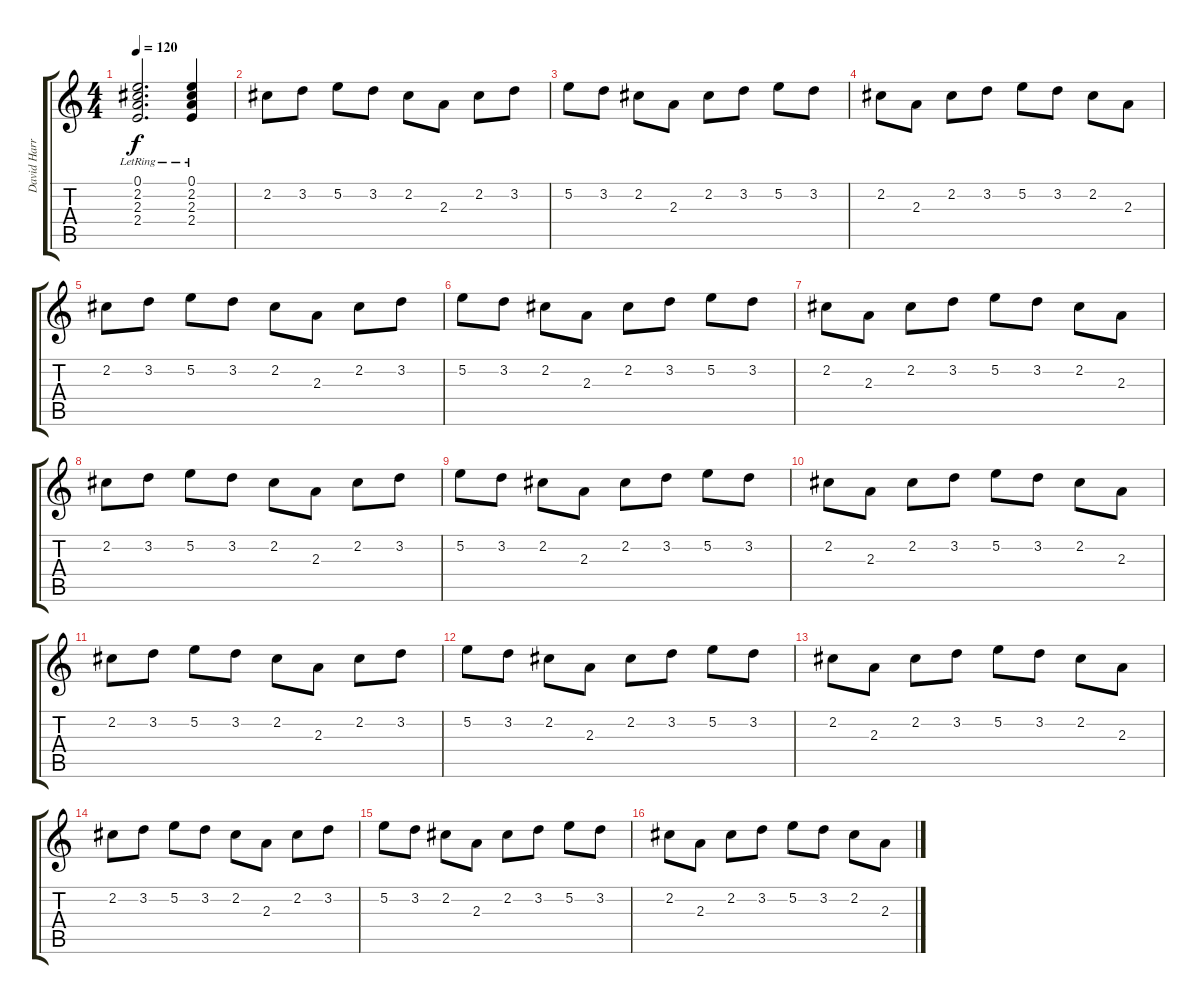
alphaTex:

\track ("David Harris" "David Harr") {instrument overdrivenguitar}
\staff {score tabs}
\tuning (E4 B3 G3 D3 A2 E2) {hide}
\ts (4 4)
\tempo 120
\clef g2
\ks c
(0.1{lr} 2.2{lr} 2.3{lr} 2.4{lr}).2{d dy f} (0.1{lr} 2.2{lr} 2.3{lr} 2.4{lr}).4 |
2.2.8 3.2.8 5.2.8 3.2.8 2.2.8 2.3.8 2.2.8 3.2.8 |
5.2.8 3.2.8 2.2.8 2.3.8 2.2.8 3.2.8 5.2.8 3.2.8 |
2.2.8 2.3.8 2.2.8 3.2.8 5.2.8 3.2.8 2.2.8 2.3.8 |
2.2.8 3.2.8 5.2.8 3.2.8 2.2.8 2.3.8 2.2.8 3.2.8 |
5.2.8 3.2.8 2.2.8 2.3.8 2.2.8 3.2.8 5.2.8 3.2.8 |
2.2.8 2.3.8 2.2.8 3.2.8 5.2.8 3.2.8 2.2.8 2.3.8 |
2.2.8 3.2.8 5.2.8 3.2.8 2.2.8 2.3.8 2.2.8 3.2.8 |
5.2.8 3.2.8 2.2.8 2.3.8 2.2.8 3.2.8 5.2.8 3.2.8 |
2.2.8 2.3.8 2.2.8 3.2.8 5.2.8 3.2.8 2.2.8 2.3.8 |
2.2.8 3.2.8 5.2.8 3.2.8 2.2.8 2.3.8 2.2.8 3.2.8 |
5.2.8 3.2.8 2.2.8 2.3.8 2.2.8 3.2.8 5.2.8 3.2.8 |
2.2.8 2.3.8 2.2.8 3.2.8 5.2.8 3.2.8 2.2.8 2.3.8 |
2.2.8 3.2.8 5.2.8 3.2.8 2.2.8 2.3.8 2.2.8 3.2.8 |
5.2.8 3.2.8 2.2.8 2.3.8 2.2.8 3.2.8 5.2.8 3.2.8 |
2.2.8 2.3.8 2.2.8 3.2.8 5.2.8 3.2.8 2.2.8 2.3.8
